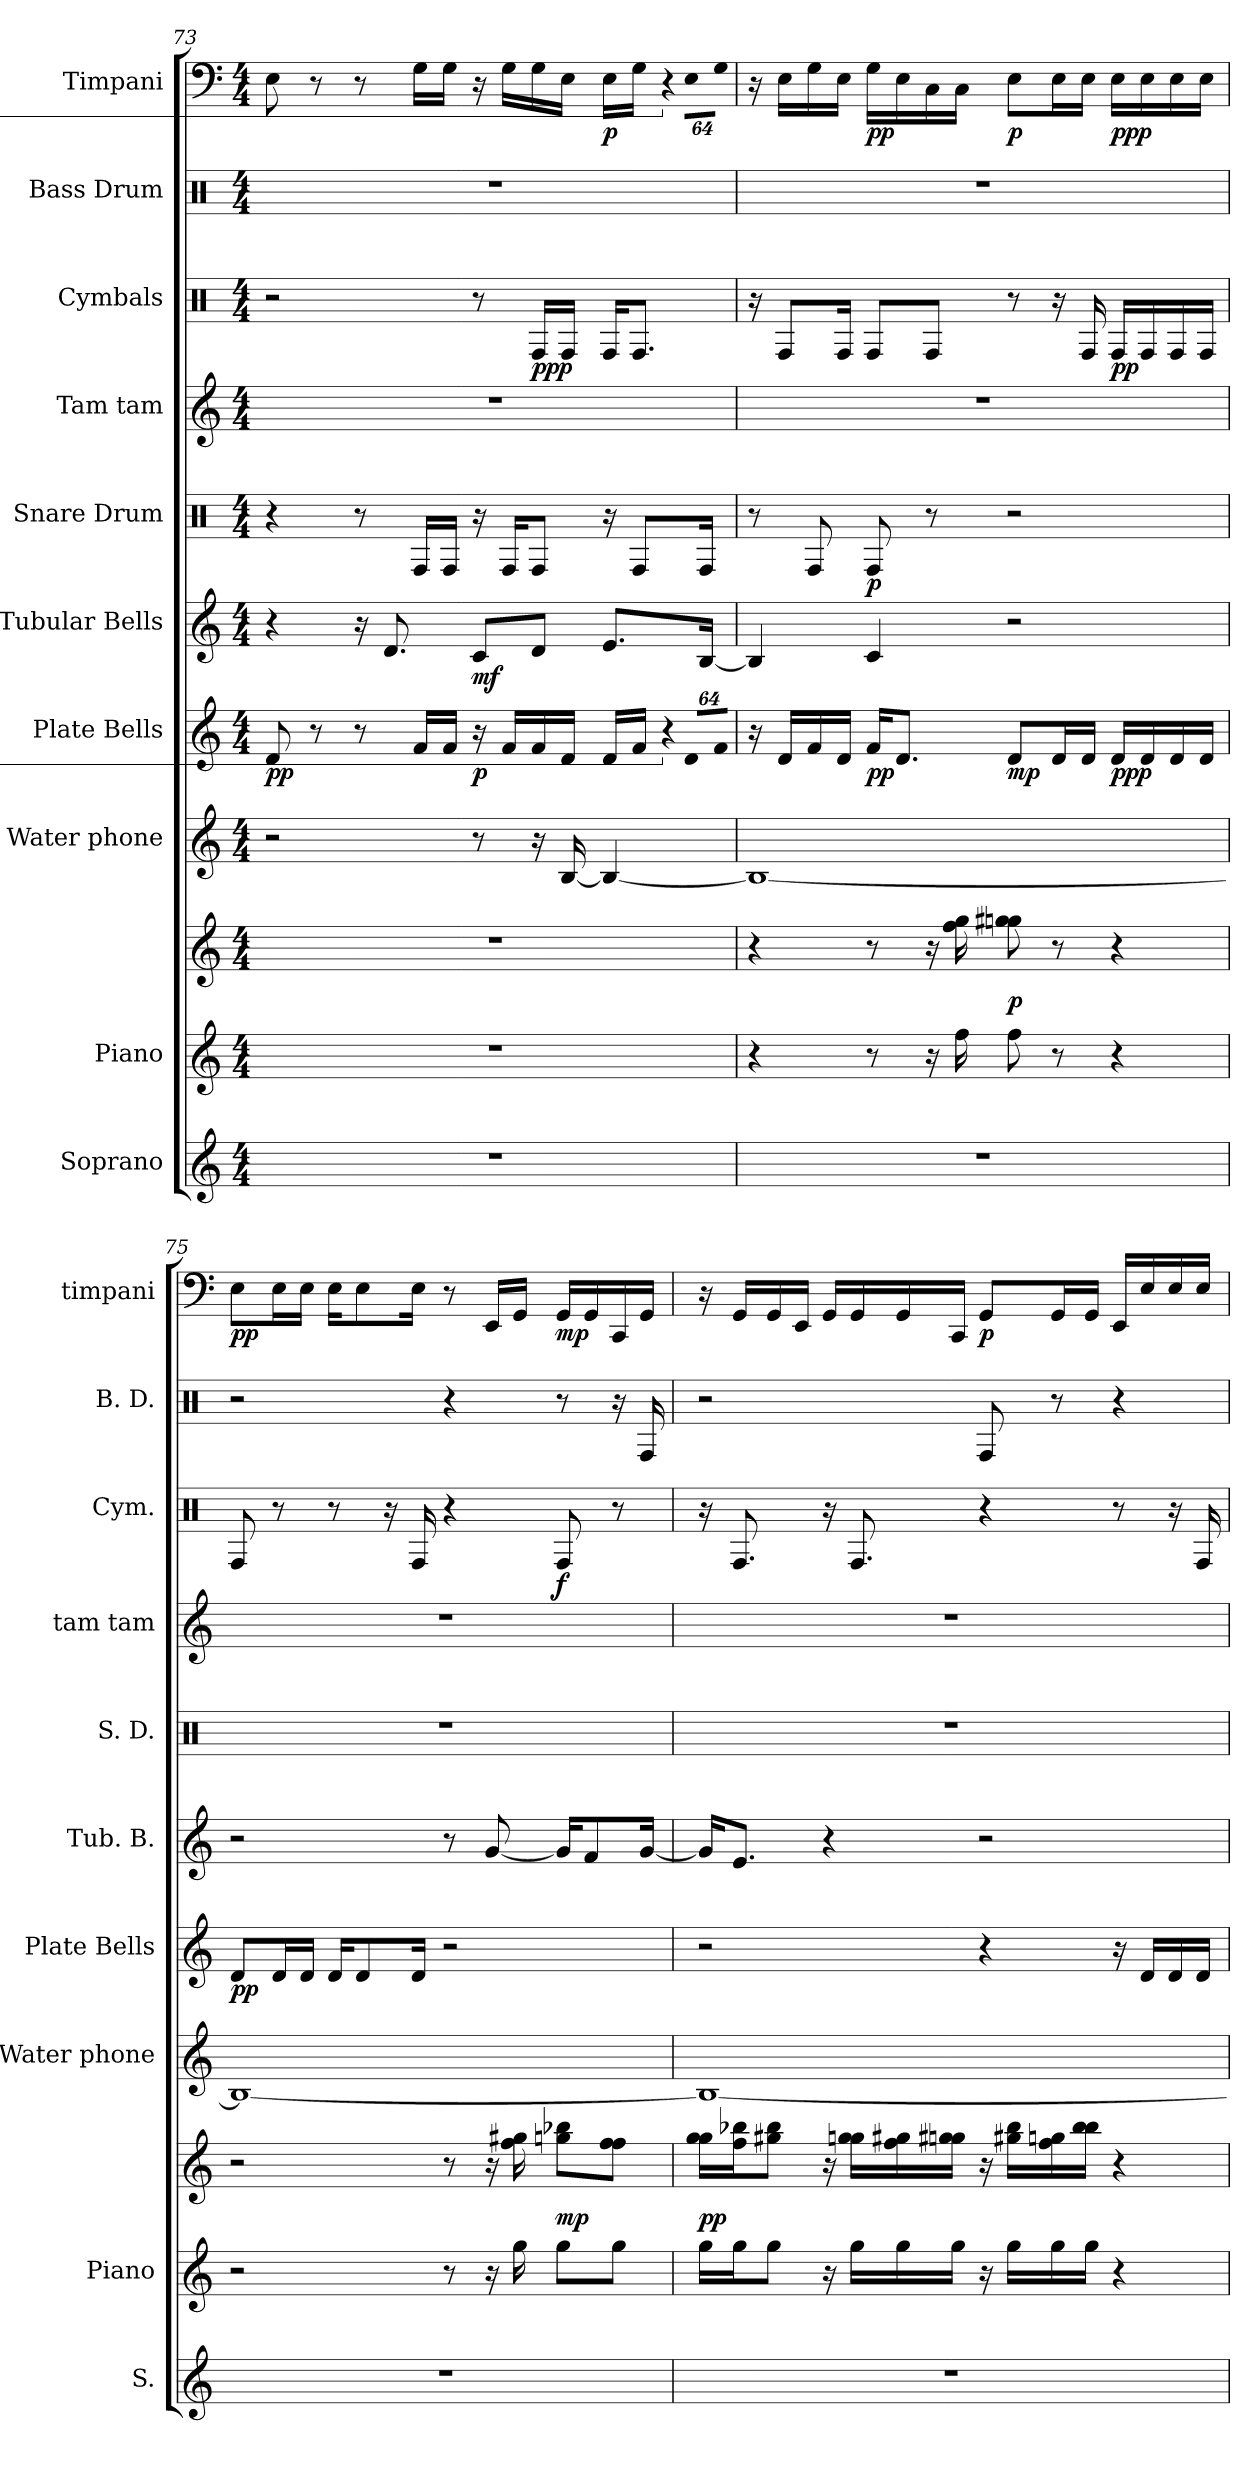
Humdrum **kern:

**kern	**kern	**kern	**dynam	**kern	**kern	**dynam	**kern	**dynam	**kern	**dynam	**kern	**kern	**dynam	**kern	**kern	**dynam
*part10	*part9	*part9	*part9	*part8	*part7	*part7	*part6	*part6	*part5	*part5	*part4	*part3	*part3	*part2	*part1	*part1
*staff11	*staff10	*staff9	*staff9/10	*staff8	*staff7	*staff7	*staff6	*staff6	*staff5	*staff5	*staff4	*staff3	*staff3	*staff2	*staff1	*staff1
*I"Soprano	*I"Piano	*	*	*I"Water phone	*I"Plate Bells	*	*I"Tubular Bells	*	*I"Snare Drum	*	*I"Tam tam	*I"Cymbals	*	*I"Bass Drum	*I"Timpani	*
*I'S.	*I'Piano	*	*	*I'Water phone	*I'Plate Bells	*	*I'Tub. B.	*	*I'S. D.	*	*I'tam tam	*I'Cym.	*	*I'B. D.	*I'timpani	*
*clefG2	*clefG2	*clefG2	*	*clefG2	*clefG2	*	*clefG2	*	*clefX	*	*clefG2	*clefX	*	*clefX	*clefF4	*
*k[]	*k[]	*k[]	*	*k[]	*k[]	*	*k[]	*	*k[]	*	*k[]	*k[]	*	*k[]	*k[]	*
*C:	*C:	*C:	*	*C:	*C:	*	*C:	*	*C:	*	*C:	*C:	*	*C:	*C:	*
*M4/4	*M4/4	*M4/4	*	*M4/4	*M4/4	*	*M4/4	*	*M4/4	*	*M4/4	*M4/4	*	*M4/4	*M4/4	*
=73	=73	=73	=73	=73	=73	=73	=73	=73	=73	=73	=73	=73	=73	=73	=73	=73
1r	1r	1r	.	2r	8di/	pp	4r	.	4r	.	1r	2r	.	1r	8Ei\	.
.	.	.	.	.	8r	.	.	.	.	.	.	.	.	.	8r	.
.	.	.	.	.	8r	.	16r	.	8r	.	.	.	.	.	8r	.
.	.	.	.	.	.	.	8.di/	.	.	.	.	.	.	.	.	.
.	.	.	.	.	16fi/LL	.	.	.	16RFi/LL	.	.	.	.	.	16Gi\LL	.
.	.	.	.	.	16fi/JJ	.	.	.	16RFi/JJ	.	.	.	.	.	16Gi\JJ	.
.	.	.	.	8r	16r	p	8ci/L	mf	16r	.	.	8r	.	.	16r	.
.	.	.	.	.	16fi/LL	.	.	.	16RFi/KL	.	.	.	.	.	16Gi\LL	.
.	.	.	.	16r	16fi/	.	8di/J	.	8RFi/J	.	.	16RFi/LL	ppp	.	16Gi\	.
.	.	.	.	[16Bi/	16di/JJ	.	.	.	.	.	.	16RFi/JJ	.	.	16Ei\JJ	.
.	.	.	.	4Bi/_	16di/LL	.	8.ei/L	.	16r	.	.	16RFi/KL	.	.	16Ei\LL	p
.	.	.	.	.	16fi/JJ	.	.	.	8RFi/L	.	.	8.RFi/J	.	.	16Gi\JJ	.
!	!	!	!	!	!LO:N:vis=16	!	!	!	!	!	!	!	!	!	!LO:N:vis=16	!
.	.	.	.	.	512%21r	.	.	.	.	.	.	.	.	.	512%21r	.
!	!	!	!	!	!LO:N:vis=16	!	!	!	!	!	!	!	!	!	!LO:N:vis=16	!
.	.	.	.	.	1024%43di/LL	.	.	.	.	.	.	.	.	.	1024%43Ei\LL	.
.	.	.	.	.	.	.	[16Bi/Jk	.	16RFi/Jk	.	.	.	.	.	.	.
!	!	!	!	!	!LO:N:vis=16	!	!	!	!	!	!	!	!	!	!LO:N:vis=16	!
.	.	.	.	.	1024%43fi/JJ	.	.	.	.	.	.	.	.	.	1024%43Gi\JJ	.
!!LO:PB:g=z
=74	=74	=74	=74	=74	=74	=74	=74	=74	=74	=74	=74	=74	=74	=74	=74	=74
1r	4r	4r	.	1Bi_	16r	.	4Bi/]	.	8r	.	1r	16r	.	1r	16r	.
.	.	.	.	.	16di/LL	.	.	.	.	.	.	8RFi/L	.	.	16Ei\LL	.
.	.	.	.	.	16fi/	.	.	.	8RFi/	.	.	.	.	.	16Gi\	.
.	.	.	.	.	16di/JJ	.	.	.	.	.	.	16RFi/Jk	.	.	16Ei\JJ	.
.	8r	8r	.	.	16fi/KL	pp	4ci/	.	8RFi/	p	.	8RFi/L	.	.	16Gi\LL	pp
.	.	.	.	.	8.di/J	.	.	.	.	.	.	.	.	.	16Ei\	.
.	16r	16r	.	.	.	.	.	.	8r	.	.	8RFi/J	.	.	16Ci\	.
.	16ffi\	16ffi\ 16ggi	.	.	.	.	.	.	.	.	.	.	.	.	16Ci\JJ	.
.	8ffi\	8ggni\ 8gg#Xi	p	.	8di/L	mp	2r	.	2r	.	.	8r	.	.	8Ei\L	p
.	8r	8r	.	.	16di/L	.	.	.	.	.	.	16r	.	.	16Ei\L	.
.	.	.	.	.	16di/JJ	.	.	.	.	.	.	16RFi/	.	.	16Ei\JJ	.
.	4r	4r	.	.	16di/LL	ppp	.	.	.	.	.	16RFi/LL	pp	.	16Ei\LL	ppp
.	.	.	.	.	16di/	.	.	.	.	.	.	16RFi/	.	.	16Ei\	.
.	.	.	.	.	16di/	.	.	.	.	.	.	16RFi/	.	.	16Ei\	.
.	.	.	.	.	16di/JJ	.	.	.	.	.	.	16RFi/JJ	.	.	16Ei\JJ	.
=75	=75	=75	=75	=75	=75	=75	=75	=75	=75	=75	=75	=75	=75	=75	=75	=75
1r	2r	2r	.	1Bi_	8di/L	pp	2r	.	1r	.	1r	8RFi/	.	2r	8Ei\L	pp
.	.	.	.	.	16di/L	.	.	.	.	.	.	8r	.	.	16Ei\L	.
.	.	.	.	.	16di/JJ	.	.	.	.	.	.	.	.	.	16Ei\JJ	.
.	.	.	.	.	16di/KL	.	.	.	.	.	.	8r	.	.	16Ei\KL	.
.	.	.	.	.	8di/	.	.	.	.	.	.	.	.	.	8Ei\	.
.	.	.	.	.	.	.	.	.	.	.	.	16r	.	.	.	.
.	.	.	.	.	16di/Jk	.	.	.	.	.	.	16RFi/	.	.	16Ei\Jk	.
.	8r	8r	.	.	2r	.	8r	.	.	.	.	4r	.	4r	8r	.
.	16r	16r	.	.	.	.	[8gi/	.	.	.	.	.	.	.	16EEi/LL	.
.	16ggi\	16ffi\ 16gg#Xi	.	.	.	.	.	.	.	.	.	.	.	.	16GGi/JJ	.
.	8ggi\L	8ggni\ 8bb-XiL	mp	.	.	.	16gi/KL]	.	.	.	.	8RFi/	f	8r	16GGi/LL	mp
.	.	.	.	.	.	.	8fi/	.	.	.	.	.	.	.	16GGi/	.
.	8ggi\J	8ffi\ 8ffiJ	.	.	.	.	.	.	.	.	.	8r	.	16r	16CCi/	.
.	.	.	.	.	.	.	[16gi/Jk	.	.	.	.	.	.	16RFi/	16GGi/JJ	.
!!LO:PB:g=z
=76	=76	=76	=76	=76	=76	=76	=76	=76	=76	=76	=76	=76	=76	=76	=76	=76
1r	16ggi\LL	16ggi\ 16ggiLL	pp	1Bi_	2r	.	16gi/KL]	.	1r	.	1r	16r	.	2r	16r	.
.	16ggi\J	16ffi\ 16bb-XiJ	.	.	.	.	8.ei/J	.	.	.	.	8.RFi/	.	.	16GGi/LL	.
.	8ggi\J	8gg#Xi\ 8bb-iJ	.	.	.	.	.	.	.	.	.	.	.	.	16GGi/	.
.	.	.	.	.	.	.	.	.	.	.	.	.	.	.	16EEi/JJ	.
.	16r	16r	.	.	.	.	4r	.	.	.	.	16r	.	.	16GGi/LL	.
.	16ggi\LL	16ggni\ 16ggiLL	.	.	.	.	.	.	.	.	.	8.RFi/	.	.	16GGi/	.
.	16ggi\	16ffi\ 16gg#Xi	.	.	.	.	.	.	.	.	.	.	.	.	16GGi/	.
.	16ggi\JJ	16gg#Xi\ 16ggniJJ	.	.	.	.	.	.	.	.	.	.	.	.	16CCi/JJ	.
.	16r	16r	.	.	4r	.	2r	.	.	.	.	4r	.	8RFi/	8GGi/L	p
.	16ggi\LL	16gg#Xi\ 16bb-iLL	.	.	.	.	.	.	.	.	.	.	.	.	.	.
.	16ggi\	16ffi\ 16ggni	.	.	.	.	.	.	.	.	.	.	.	8r	16GGi/L	.
.	16ggi\JJ	16bb-i\ 16bb-iJJ	.	.	.	.	.	.	.	.	.	.	.	.	16GGi/JJ	.
.	4r	4r	.	.	16r	.	.	.	.	.	.	8r	.	4r	16EEi/LL	.
.	.	.	.	.	16di/LL	.	.	.	.	.	.	.	.	.	16Ei/	.
.	.	.	.	.	16di/	.	.	.	.	.	.	16r	.	.	16Ei/	.
.	.	.	.	.	16di/JJ	.	.	.	.	.	.	16RFi/	.	.	16Ei/JJ	.
=	=	=	=	=	=	=	=	=	=	=	=	=	=	=	=	=
*-	*-	*-	*-	*-	*-	*-	*-	*-	*-	*-	*-	*-	*-	*-	*-	*-
